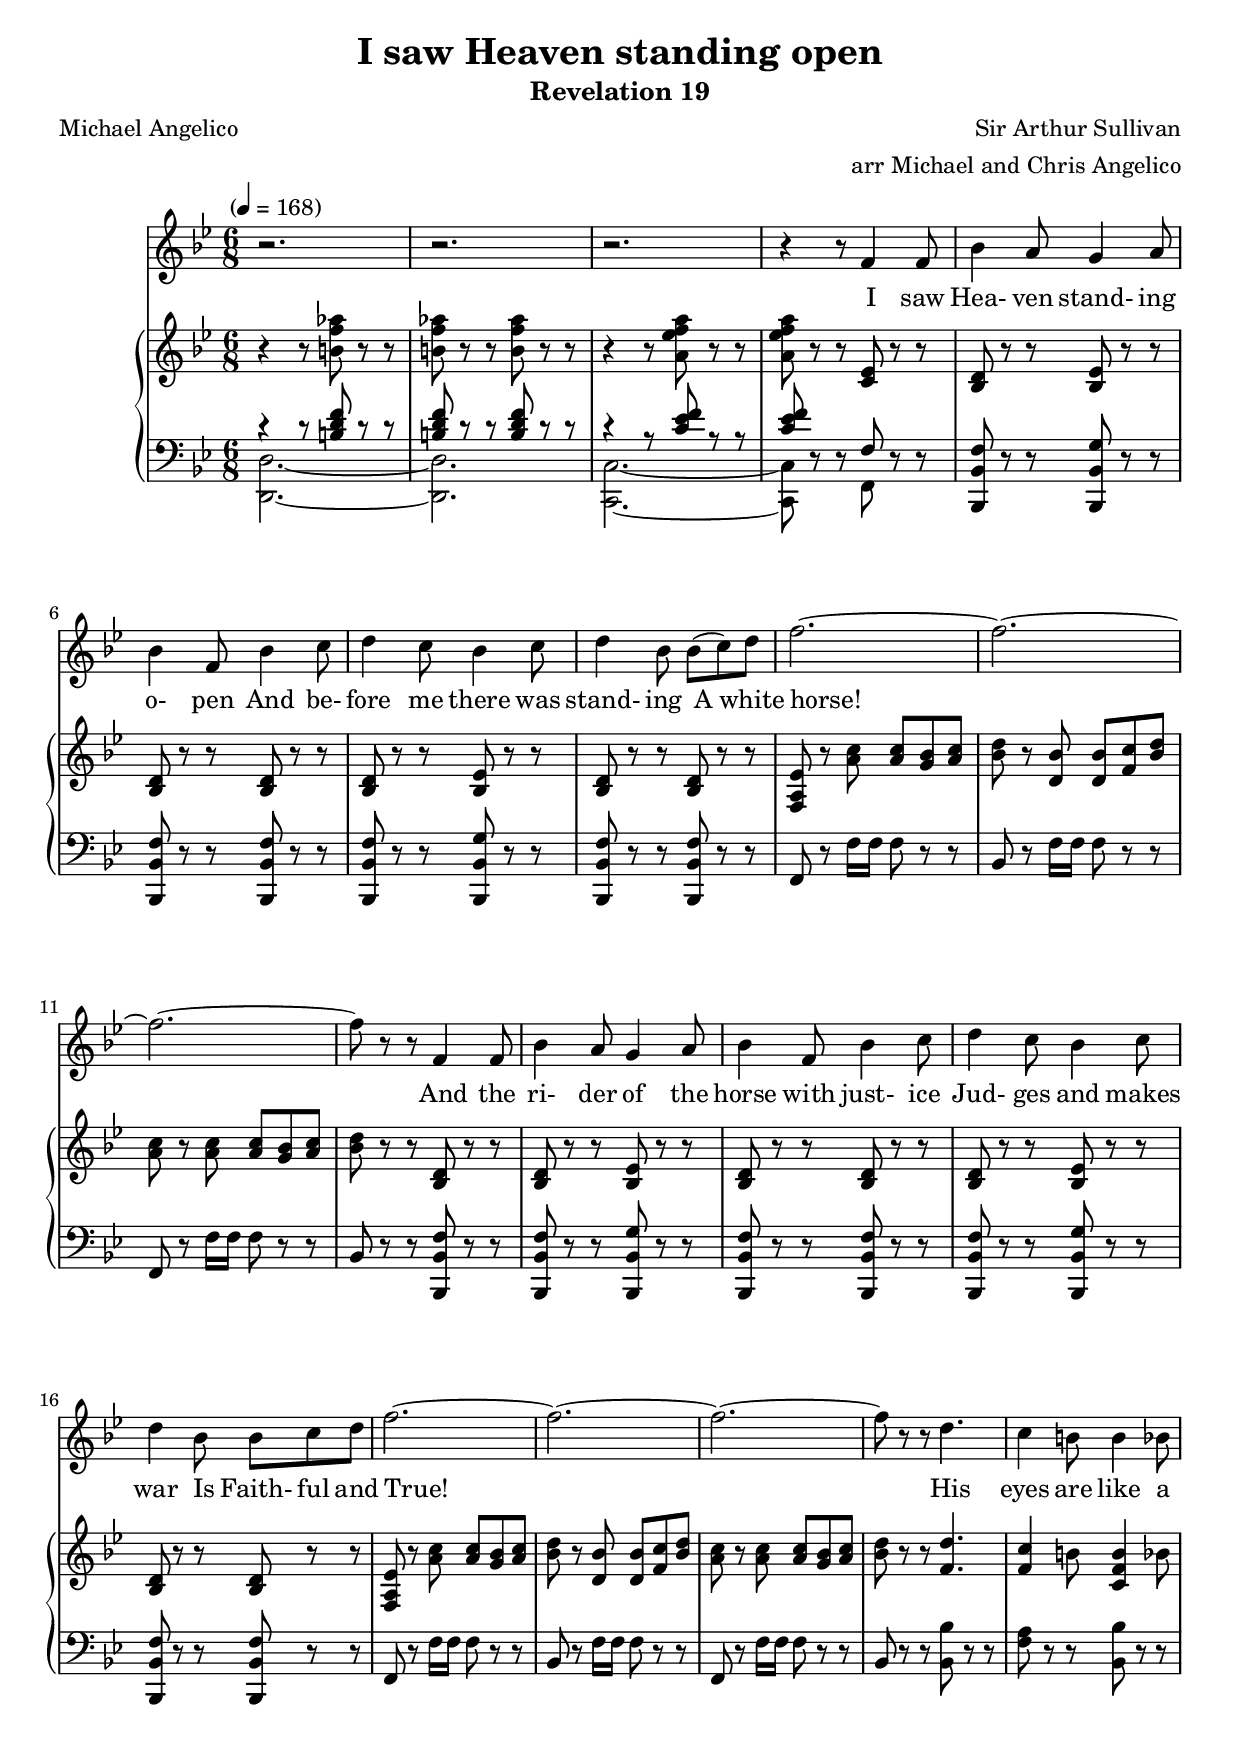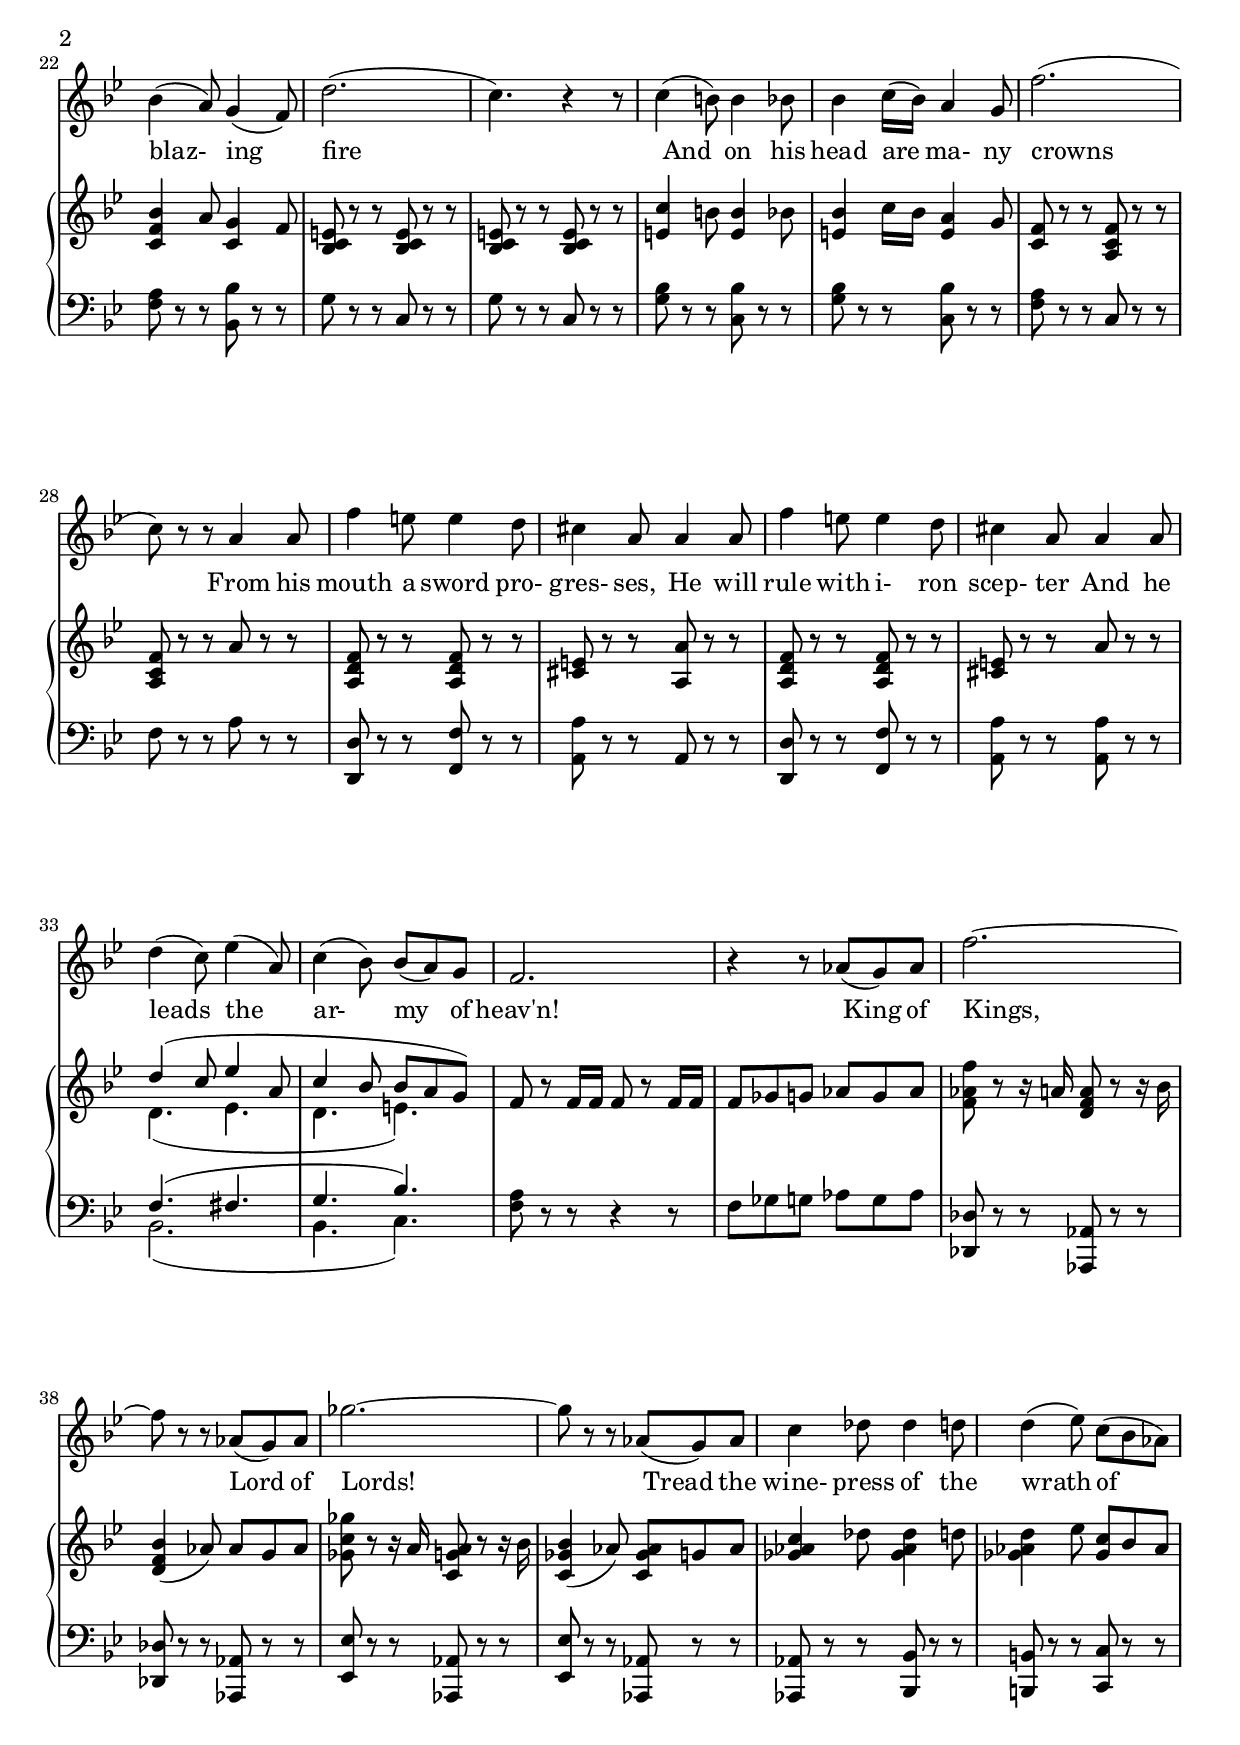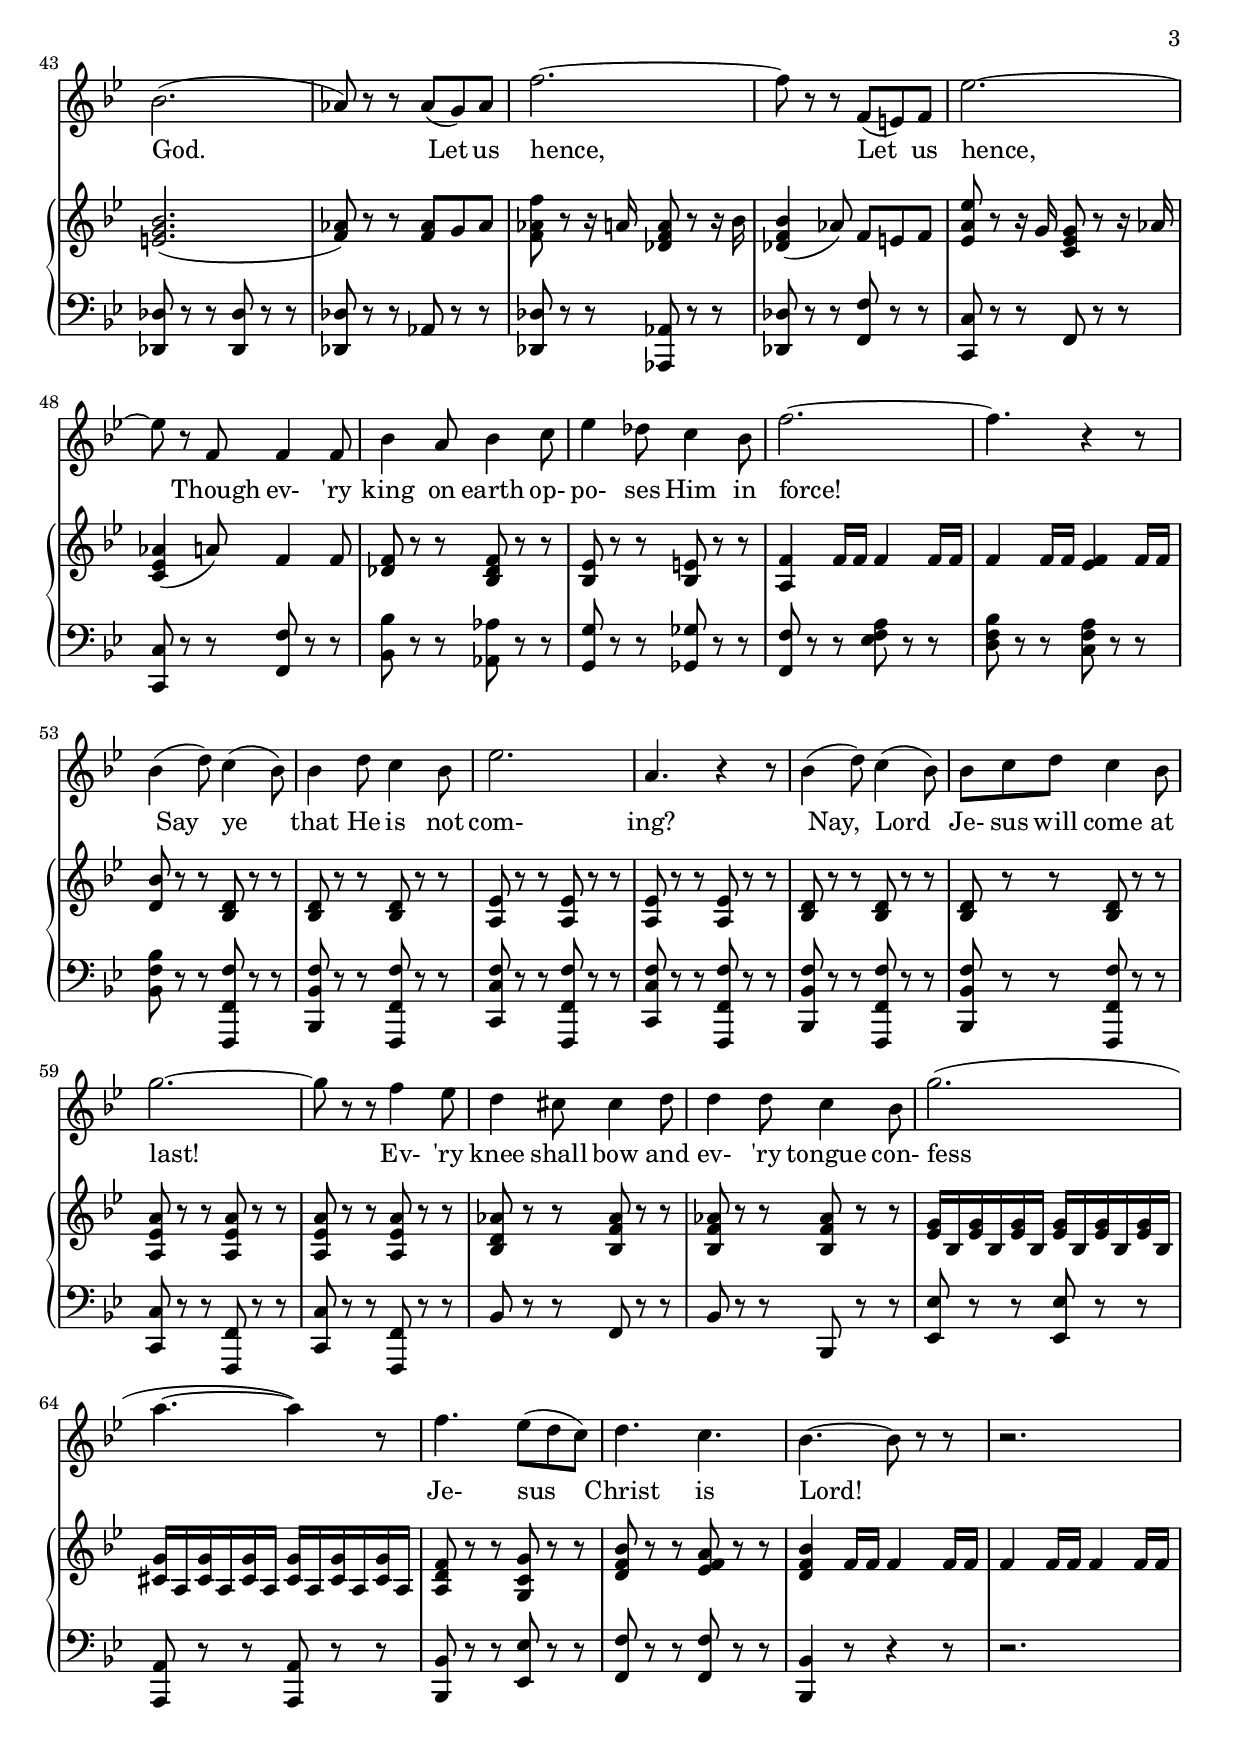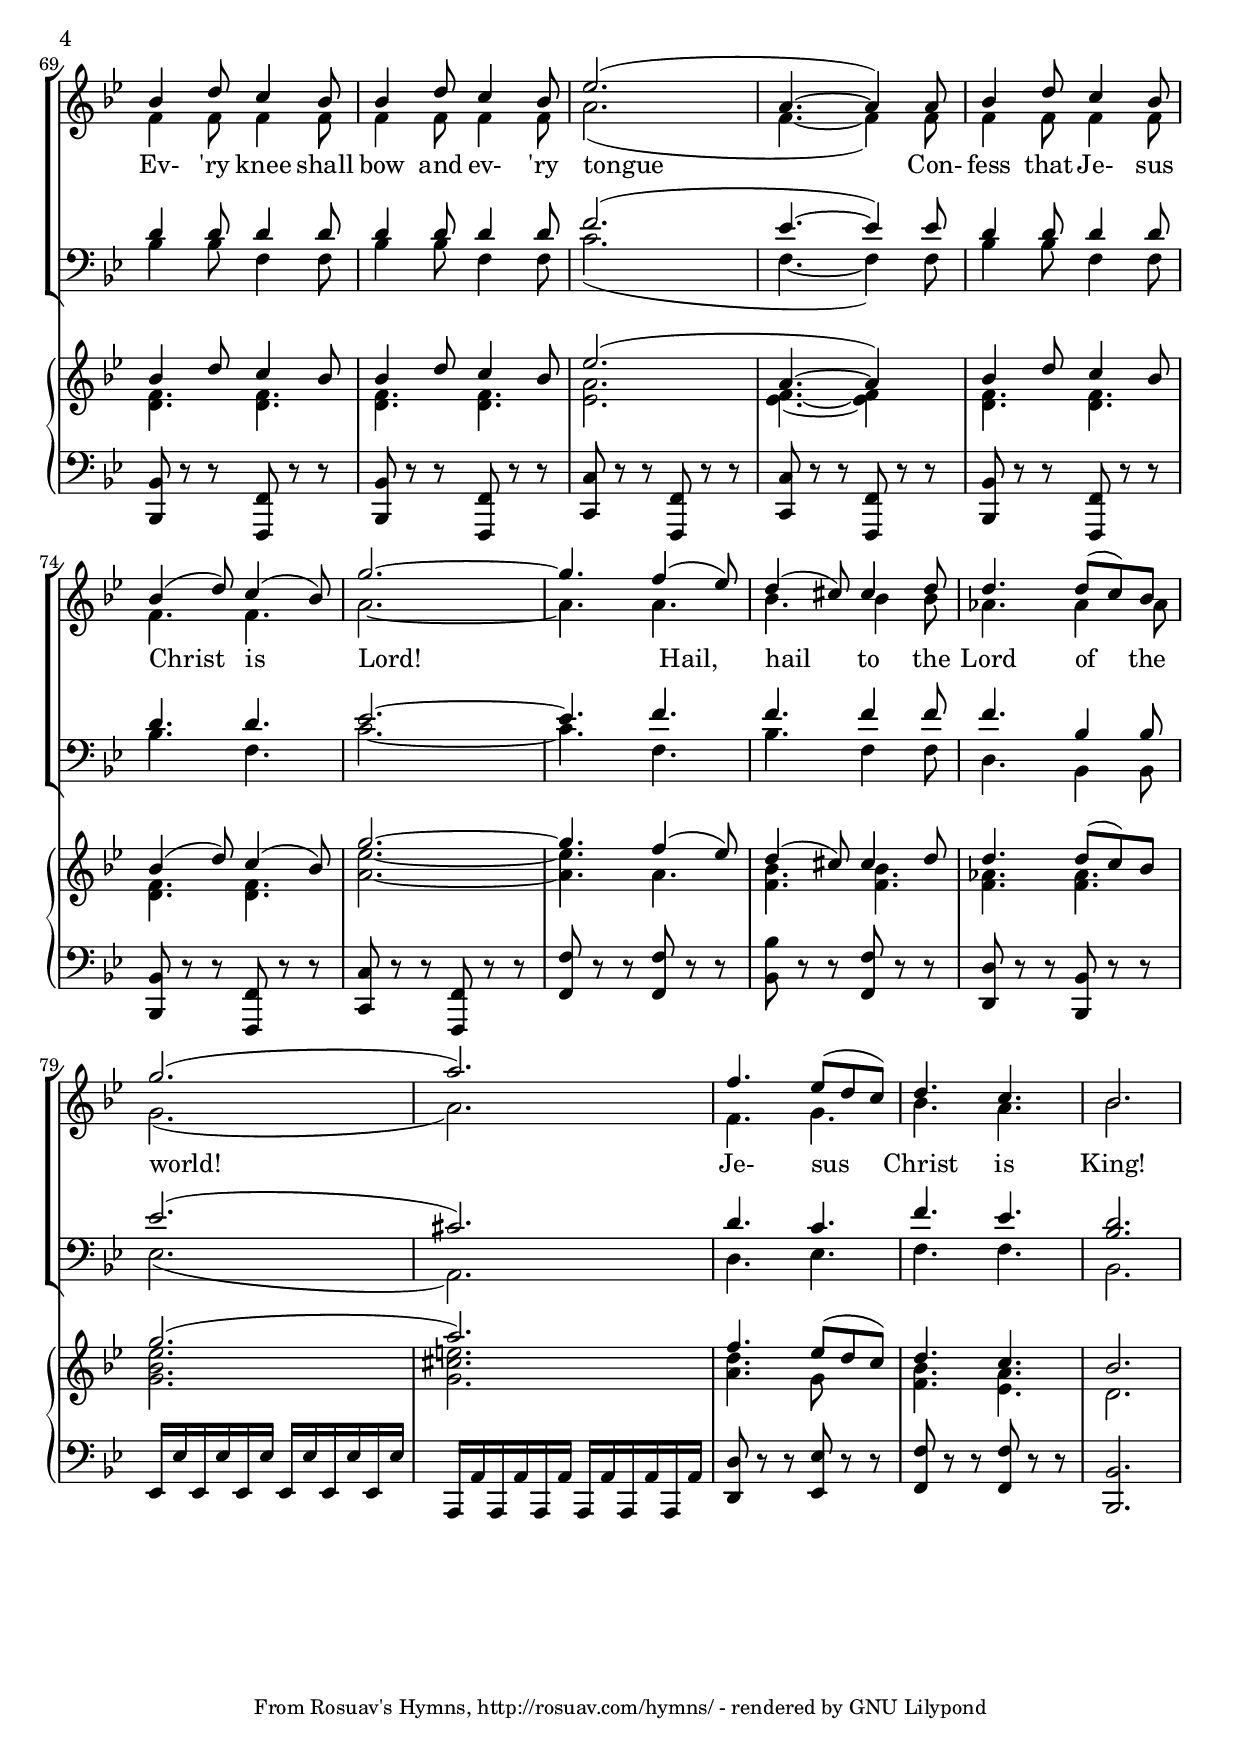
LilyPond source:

% Revelation 19: I saw heaven standing open
% Also 2 Peter 3:4, Philippians 2:10-11
\include "Hymnal.ly"

\header
{
	title="I saw Heaven standing open"
	subtitle="Revelation 19"
	poet="Michael Angelico"
	composer="Sir Arthur Sullivan" % circa 1898
	arranger="arr Michael and Chris Angelico" % 2012-03-07
}

\score {
	<<
		\new ChordNames {
			\set chordChanges = ##t
			\transpose c c,
			\chordmode {
			}
		}
		\new Staff <<
			% Philip
			\set Staff.midiInstrument = "trumpet"
			\key bf \major
			\time 6/8
			\tempo "" 4 = 168
			\transposition c
			\new Voice = "solo" \relative f' {
				r2. r r r4 r8
				f4 f8 bf4 a8 g4 a8 bf4 f8 bf4 c8 d4 c8 bf4 c8 d4 bf8 bf(c) d f2.~f~f~f8 r r
				f,4 f8 bf4 a8 g4 a8 bf4 f8 bf4 c8 d4 c8 bf4 c8 d4 bf8 bf c d f2.~f~f~f8 r r
				% [1]
				d4. c4 b8 b4 bf8 bf4(a8) g4(f8) d'2.(c4.) r4 r8
				c4(b8) b4 bf8 bf4 c16(bf) a4 g8 f'2.(c8) r r
				a4 a8 f'4 e8 e4 d8 cs4 a8 a4 a8 f'4 e8 e4 d8 cs4 a8
				a4 a8 d4(c8) ef4(a,8) c4(bf8) bf(a) g f2.
				% [2]
				r4 r8 af(g) af f'2.~f8 r r af,(g) af gf'2.~gf8 r r
				af,8(g) af c4 df8 df4 d8 d4(ef8) c(bf af) bf2.(af8) r r
				af(g) af f'2.~f8 r r f,(e) f ef'2.~ef8 r
				f, f4 f8 bf4 a8 bf4 c8 ef4 df8 c4 bf8 f'2.~f4. r4 r8
				% [3]
				bf,4(d8) c4(bf8) bf4 d8 c4 bf8 ef2. a,4. r4 r8
				bf4(d8) c4(bf8) bf c d c4 bf8 g'2.~g8 r r
				f4 ef8 d4 cs8 cs4 d8 d4 d8 c4 bf8 g'2.(a4.~a4) r8
				f4. ef8(d c) d4. c bf~bf8 r r r2.
				% [4]
				\break
				r2. r r r r r r r r r r r r r r
			}
			\addlyrics { \lyr \lyricmode {
				!I saw Hea- ven stand- ing o- pen
				!And be- fore me there was stand- ing
				!A white horse!
				!And the ri- der of the horse with just- ice
				!Jud- ges and makes war
				!Is Faith- ful and True!
				% [1]
				!His eyes are like a blaz- ing fire
				!And on his head are ma- ny crowns
				!From his mouth a sword pro- gres- ses,
				!He will rule with i- ron scep- ter
				!And he leads the ar- my of heav'n!
				% [2]
				!King of Kings, Lord of Lords!
				!Tread the wine- press of the wrath of God.
				!Let us hence, Let us hence,
				!Though ev- 'ry king on earth op- po- ses Him in force!
				% [3]
				!Say ye that He is not com- ing?
				!Nay, Lord Je- sus will come at last!
				!Ev- 'ry knee shall bow and ev- 'ry tongue con- fess
				!Je- sus Christ is Lord!
				% [4]
			} }
		>>
		\new ChoirStaff <<
			\new Staff <<
				\set Staff.midiInstrument = "choir aahs"
				\key bf \major
				\time 6/8
				\tempo "" 4 = 168
				\new Voice = "sops" \relative f' {
					r2. r r r r r r r r r r r r r r r r r r r r r r r r r r r r r r r r r
					r r r r r r r r r r r r r r r r r r r r r r r r r r r r r r r r r r
					\voiceOne
					bf4 d8 c4 bf8 bf4 d8 c4 bf8 ef2.(a,4.~a4)
					a8 bf4 d8 c4 bf8 bf4(d8) c4(bf8) g'2.~g4.
					f4(ef8) d4(cs8) cs4 d8 d4. d8(c) bf g'2.(a)
					f4. ef8(d c) d4. c bf2.
				}
				\addlyrics { \lyr \lyricmode {
					!Ev- 'ry knee shall bow and ev- 'ry tongue
					!Con- fess that Je- sus Christ is Lord!
					!Hail, hail to the Lord of the world!
					!Je- sus Christ is King!
				} }
				\new Voice = "alto" \relative f' {
					s2. s s s s s s s s s s s s s s s s s s s s s s s s s s s s s s s s s
					s s s s s s s s s s s s s s s s s s s s s s s s s s s s s s s s s s
					\voiceTwo
					f4 f8 f4 f8 f4 f8 f4 f8 a2.(f4.~f4) f8
					f4 f8 f4 f8 f4. f a2.~a4.
					a4. bf bf4 bf8 af4. af4 af8 g2.(a)
					f4. g bf4. a bf2.
				}
			>>
			\new Staff <<
				\set Staff.midiInstrument = "choir aahs"
				\clef bass
				\key bf \major
				\new Voice = "tenor" \relative c' {
					r2. r r r r r r r r r r r r r r r r r r r r r r r r r r r r r r r r r
					r r r r r r r r r r r r r r r r r r r r r r r r r r r r r r r r r r
					\voiceOne
					d4 d8 d4 d8 d4 d8 d4 d8 f2.(ef4.~ef4) ef8
					d4 d8 d4 d8 d4. d ef2.~ef4.
					f4. f f4 f8 f4. bf,4 bf8 ef2.(cs)
					d4. c f4. ef <d bf>2.
				}
				\new Voice = "bass" \relative c' {
					s2. s s s s s s s s s s s s s s s s s s s s s s s s s s s s s s s s s
					s s s s s s s s s s s s s s s s s s s s s s s s s s s s s s s s s s
					\voiceTwo
					bf4 bf8 f4 f8 bf4 bf8 f4 f8 c'2.(f,4.~f4) f8
					bf4 bf8 f4 f8 bf4. f c'2.~c4.
					f,4. bf f4 f8 d4. bf4 bf8 ef2.(a,)
					d4. ef f4. f bf,2.
				}
			>>
		>>
		\new GrandStaff <<
			% Accompaniment
			\new Staff <<
				\set Staff.midiInstrument = "acoustic grand"
				\key bf \major
				\time 6/8
				\tempo "" 4 = 168
				% TODO: Use \unfoldRepeats in the MIDI output but not in the printed score
				% And do that in Template.ly so it can be clean forever after.
				\new Voice = "treble" \unfoldRepeats \relative f' {
					r4 r8 <b f' af> r r <b f' af> r r <b f' af> r r
					r4 r8 <a ef' f a> r r <a ef' f a> r r <c, ef> r r
					<d bf> r r <ef bf> r r <d bf> r r <d bf> r r
					<d bf> r r <ef bf> r r <d bf> r r <d bf> r r
					<ef a, f> r <a c> <a c> <g bf> <a c>
					<bf d> r <bf d,> <bf d,> <c f,> <d bf>
					<c a> r <c a> <c a> <bf g> <c a> <d bf> r r
					<d, bf> r r
					<d bf> r r <ef bf> r r <d bf> r r <d bf> r r
					<d bf> r r <ef bf> r r <d bf> r r <d bf> r r
					<ef a, f> r <a c> <a c> <g bf> <a c>
					<bf d> r <bf d,> <bf d,> <c f,> <d bf>
					<c a> r <c a> <c a> <bf g> <c a> <d bf> r r
					% [1]
					<d f,>4. <c f,>4 b8 <b f c>4 bf8 <bf f c>4 a8 <g c,>4 f8
					<e c bf>8 r r <e c bf>8 r r <e c bf>8 r r <e c bf>8 r r
					<c' e,>4 b8 <b e,>4 bf8 <bf e,>4 c16 bf <a e>4 g8
					<f c> r r <f c a> r r <f c a> r r a r r
					<f d a> r r <f d a> r r <e cs> r r <a a,> r r
					<f d a> r r <f d a> r r <e cs> r r a r r
					<< { d4(c8 ef4 a,8 c4 bf8 bf a g) } \\ { d4.(ef d e) } >>
					f8 r f16 f f8 r f16 f
					% [2]
					f8 gf g af g af <f af f'> r r16 a <a f d>8 r r16 bf
					<bf f d>4(af8) af g af <gf c gf'> r r16 a <a g c,>8 r r16 bf
					<bf gf c,>4(af8) <af gf c,> g af <c af gf>4 df8 <df af gf>4 d8
					<d af gf>4 ef8 <c gf> bf af <bf g e>2.(<af f>8) r r
					<af f> g af <f af f'> r r16 a <a f df>8 r r16 bf <bf f df>4(af8)
					f e f <ef a ef'> r r16 g <g ef c>8 r r16 af <af ef c>4(a8)
					f4 f8 <f df>8 r r <f df bf> r r <ef bf> r r <e bf> r r
					<f a,>4 f16 f f4 f16 f f4 f16 f <f ef>4 f16 f
					% [3]
					<bf d,>8 r r <d, bf> r r <d bf> r r <d bf> r r
					<ef a,> r r <ef a,> r r <ef a,> r r <ef a,> r r
					<d bf> r r <d bf> r r <d bf> r r <d bf> r r
					<a' ef a,> r r <a ef a,> r r <a ef a,> r r <a ef a,> r r
					<af d, bf> r r <af f bf,> r r <af f bf,> r r <af f bf,> r r
					\repeat tremolo 6 { <g ef>16 bf, }
					\repeat tremolo 6 { <g' cs,>16 a, }
					<f' d a>8 r r <g c, g> r r <bf f d> r r <a f ef> r r
					<bf f d>4 f16 f f4 f16 f f4 f16 f f4 f16 f
					% [4]
					<< {
					bf4 d8 c4 bf8 bf4 d8 c4 bf8 ef2.(a,4.~a4) s8
					bf4 d8 c4 bf8 bf4(d8) c4(bf8) g'2.~g4.
					f4(ef8) d4(cs8) cs4 d8 d4. d8(c) bf g'2.(a)
					f4. ef8(d c) d4. c bf2.
					} \\ {
					<f d>4. <f d> <f d> <f d> <a ef>2. <f ef>4.~<f ef>4 s8
					<f d>4. <f d> <f d> <f d> <a ef'>2.~<a ef'>4.
					a <bf f> <bf f> <af f> <af f> <g bf ef>2. <g cs e>
					<a d>4. g8 s s <f bf>4. <ef a> d2.
					} >>
				}
			>>
			\new Staff <<
				\set Staff.midiInstrument = "acoustic grand"
				\clef bass
				\key bf \major
				\new Voice = "bass" \unfoldRepeats \relative c' {
					<< { r4 r8 <b d f> r r <b d f> r r <b d f> r r } \\ { <d, d,>2.~<d d,> } >>
					<< { r4 r8 <c' ef f> r r <c ef f> } \\ { <c, c,>2.~<c c,>8 } >>
					r8 r << f \\ f, >> r r
					<f' bf, bf,> r r <g bf, bf,> r r <f bf, bf,> r r <f bf, bf,> r r
					<f  bf, bf,> r r <g bf, bf,> r r <f bf, bf,> r r <f bf, bf,> r r
					f, r f'16 f f8 r r bf, r f'16 f f8 r r f, r f'16 f f8 r r bf, r r
					<f' bf, bf,> r r
					<f bf, bf,> r r <g bf, bf,> r r <f bf, bf,> r r <f bf, bf,> r r
					<f bf, bf,> r r <g bf, bf,> r r <f bf, bf,> r r <f bf, bf,> r r
					f, r f'16 f f8 r r bf, r f'16 f f8 r r f, r f'16 f f8 r r bf, r r
					% [1]
					<bf bf'> r r <f' a> r r <bf bf,> r r <f a> r r <bf bf,> r r
					g r r c, r r g' r r c, r r
					<bf' g> r r <bf c,> r r <bf g> r r <bf c,> r r
					<a f> r r c, r r f r r a r r
					<d, d,> r r <f f,> r r <a a,> r r a, r r <d d,> r r <f f,> r r
					<a a,> r r <a a,> r r
					<< { f4.(fs g bf) } \\ { bf,2.(bf4. c) } >>
					<a' f>8 r r r4 r8
					% [2]
					f8 gf g af g af <df, df,> r r <af af,> r r <df df,> r r <af af,> r r
					<ef' ef,> r r <af, af,> r r <ef' ef,> r r <af, af,> r r
					<af af,> r r <bf bf,> r r <b b,> r r <c c,> r r
					<df df,> r r <df df,> r r <df df,> r r
					af r r <df df,> r r <af af,> r r <df df,> r r <f f,> r r
					<c c,> r r f, r r <c' c,> r r
					<f f,> r r <bf bf,> r r <af af,> r r <g g,> r r <gf gf,> r r
					<f f,> r r <a f ef> r r <bf f d> r r <a f c> r r
					% [3]
					<bf f bf,> r r <f f, f,> r r <f bf, bf,> r r <f f, f,> r r
					<f c c,> r r <f f, f,> r r <f c c,> r r <f f, f,> r r
					<f bf, bf,> r r <f f, f,> r r <f bf, bf,> r r <f f, f,> r r
					<c c,> r r <f, f,> r r <c' c,> r r <f, f,> r r
					bf r r f r r bf r r bf, r r <ef' ef,> r r <ef ef,> r r
					<a, a,> r r <a a,> r r <bf bf,> r r <ef ef,> r r
					<f f,> r r <f f,> r r <bf, bf,>4 r8 r4 r8 r2.
					% [4]
					<bf bf,>8 r r <f f,> r r <bf bf,> r r <f f,> r r
					<c c'> r r <f f,> r r <c c'> r r <f f,> r r
					<bf bf,> r r <f f,> r r <bf bf,> r r <f f,> r r
					<c c'> r r <f f,> r r <f' f,> r r <f f,> r r
					<bf bf,> r r <f f,> r r <d d,> r r <bf bf,> r r
					\repeat tremolo 6 { ef,16 ef' }
					\repeat tremolo 6 { a,,16 a' }
					<d d,>8 r r <ef ef,> r r <f f,> r r <f f,> r r <bf, bf,>2.
				}
			>>
		>>
	>>
	\layout { \context { \RemoveEmptyStaffContext } \context { \Score \override VerticalAxisGroup #'remove-first = ##t } }
	\midi { \context { \ChordNameVoice \remove Note_performer } } % Stop chords from sounding in the MIDI
}
